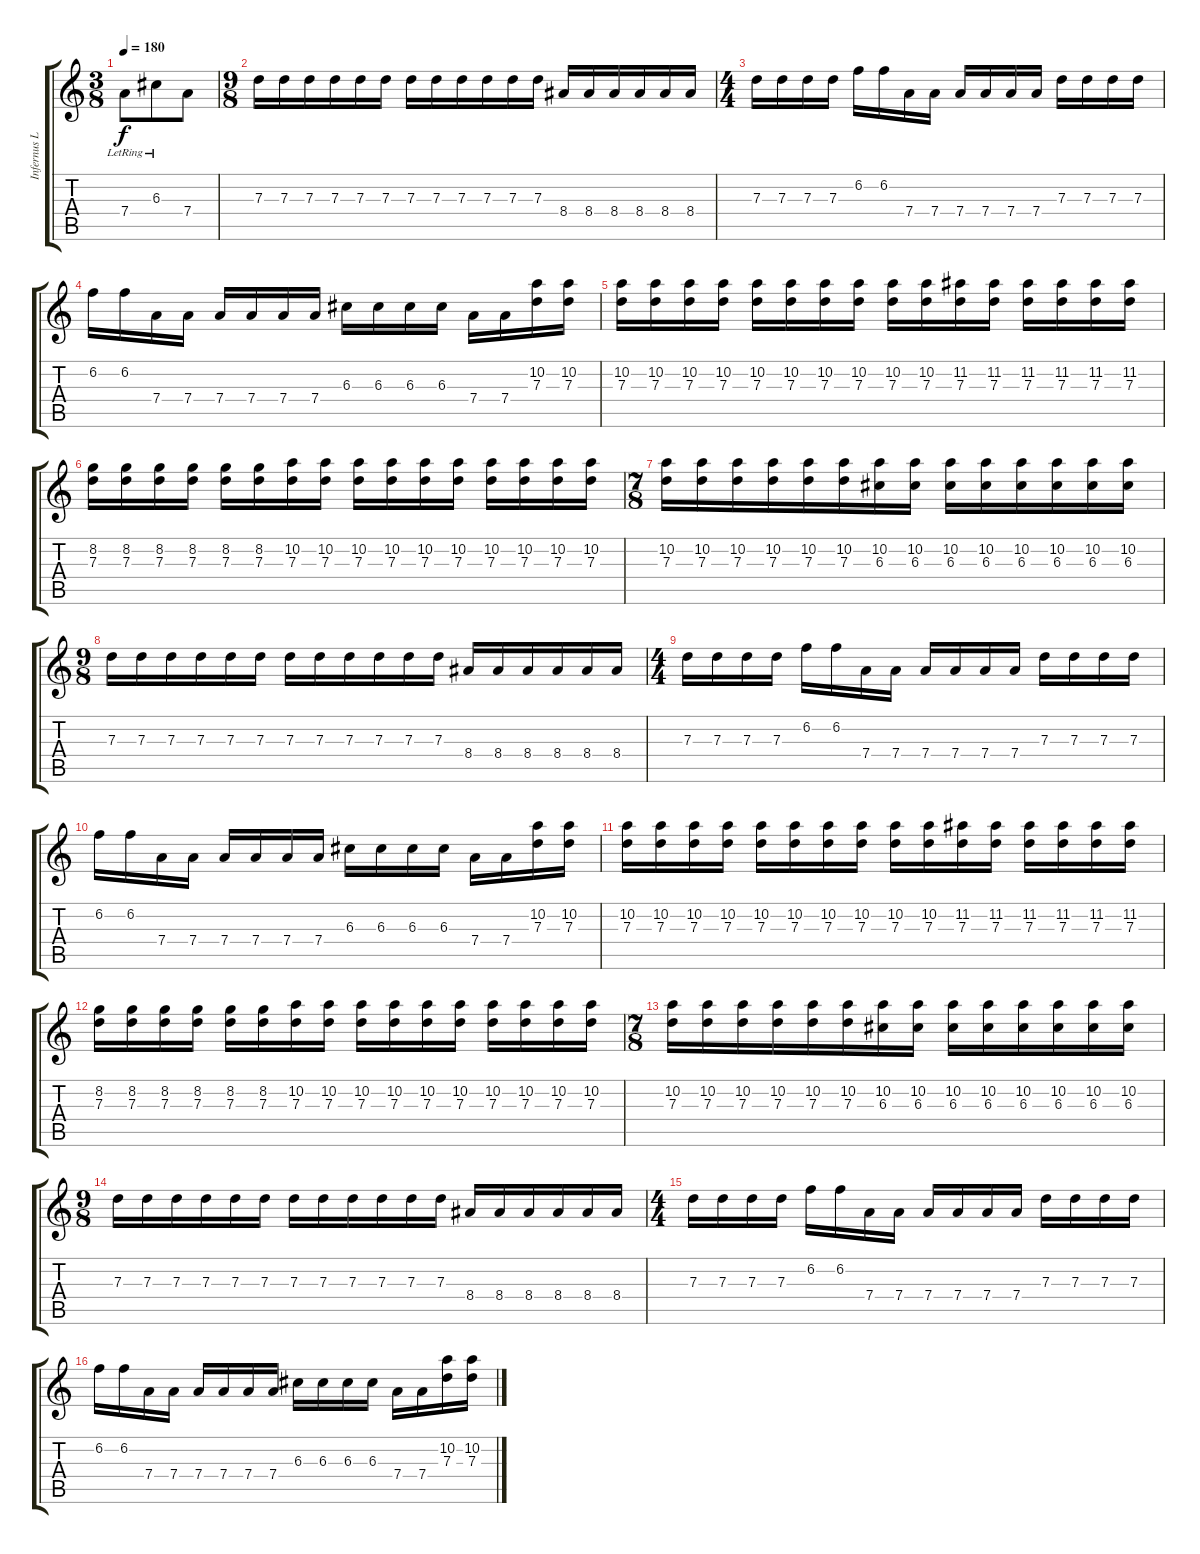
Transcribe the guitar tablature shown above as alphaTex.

\track ("Infernus Lead" "Infernus L") {instrument distortionguitar}
\staff {score tabs}
\tuning (E4 B3 G3 D3 A2 E2) {hide}
\ts (3 8)
\tempo 180
\clef g2
\ks c
7.4{lr}.8{dy f instrument distortionguitar} 6.3{lr}.8 7.4.8 |
\ts (9 8)
7.3.16 7.3.16 7.3.16 7.3.16 7.3.16 7.3.16 7.3.16 7.3.16 7.3.16 7.3.16 7.3.16 7.3.16 8.4.16 8.4.16 8.4.16 8.4.16 8.4.16 8.4.16 |
\ts (4 4)
7.3.16 7.3.16 7.3.16 7.3.16 6.2.16 6.2.16 7.4.16 7.4.16 7.4.16 7.4.16 7.4.16 7.4.16 7.3.16 7.3.16 7.3.16 7.3.16 |
6.2.16 6.2.16 7.4.16 7.4.16 7.4.16 7.4.16 7.4.16 7.4.16 6.3.16 6.3.16 6.3.16 6.3.16 7.4.16 7.4.16 (10.2 7.3).16 (10.2 7.3).16 |
(10.2 7.3).16 (10.2 7.3).16 (10.2 7.3).16 (10.2 7.3).16 (10.2 7.3).16 (10.2 7.3).16 (10.2 7.3).16 (10.2 7.3).16 (10.2 7.3).16 (10.2 7.3).16 (11.2 7.3).16 (11.2 7.3).16 (11.2 7.3).16 (11.2 7.3).16 (11.2 7.3).16 (11.2 7.3).16 |
(8.2 7.3).16 (8.2 7.3).16 (8.2 7.3).16 (8.2 7.3).16 (8.2 7.3).16 (8.2 7.3).16 (10.2 7.3).16 (10.2 7.3).16 (10.2 7.3).16 (10.2 7.3).16 (10.2 7.3).16 (10.2 7.3).16 (10.2 7.3).16 (10.2 7.3).16 (10.2 7.3).16 (10.2 7.3).16 |
\ts (7 8)
(10.2 7.3).16 (10.2 7.3).16 (10.2 7.3).16 (10.2 7.3).16 (10.2 7.3).16 (10.2 7.3).16 (10.2 6.3).16 (10.2 6.3).16 (10.2 6.3).16 (10.2 6.3).16 (10.2 6.3).16 (10.2 6.3).16 (10.2 6.3).16 (10.2 6.3).16 |
\ts (9 8)
7.3.16 7.3.16 7.3.16 7.3.16 7.3.16 7.3.16 7.3.16 7.3.16 7.3.16 7.3.16 7.3.16 7.3.16 8.4.16 8.4.16 8.4.16 8.4.16 8.4.16 8.4.16 |
\ts (4 4)
7.3.16 7.3.16 7.3.16 7.3.16 6.2.16 6.2.16 7.4.16 7.4.16 7.4.16 7.4.16 7.4.16 7.4.16 7.3.16 7.3.16 7.3.16 7.3.16 |
6.2.16 6.2.16 7.4.16 7.4.16 7.4.16 7.4.16 7.4.16 7.4.16 6.3.16 6.3.16 6.3.16 6.3.16 7.4.16 7.4.16 (10.2 7.3).16 (10.2 7.3).16 |
(10.2 7.3).16 (10.2 7.3).16 (10.2 7.3).16 (10.2 7.3).16 (10.2 7.3).16 (10.2 7.3).16 (10.2 7.3).16 (10.2 7.3).16 (10.2 7.3).16 (10.2 7.3).16 (11.2 7.3).16 (11.2 7.3).16 (11.2 7.3).16 (11.2 7.3).16 (11.2 7.3).16 (11.2 7.3).16 |
(8.2 7.3).16 (8.2 7.3).16 (8.2 7.3).16 (8.2 7.3).16 (8.2 7.3).16 (8.2 7.3).16 (10.2 7.3).16 (10.2 7.3).16 (10.2 7.3).16 (10.2 7.3).16 (10.2 7.3).16 (10.2 7.3).16 (10.2 7.3).16 (10.2 7.3).16 (10.2 7.3).16 (10.2 7.3).16 |
\ts (7 8)
(10.2 7.3).16 (10.2 7.3).16 (10.2 7.3).16 (10.2 7.3).16 (10.2 7.3).16 (10.2 7.3).16 (10.2 6.3).16 (10.2 6.3).16 (10.2 6.3).16 (10.2 6.3).16 (10.2 6.3).16 (10.2 6.3).16 (10.2 6.3).16 (10.2 6.3).16 |
\ts (9 8)
7.3.16 7.3.16 7.3.16 7.3.16 7.3.16 7.3.16 7.3.16 7.3.16 7.3.16 7.3.16 7.3.16 7.3.16 8.4.16 8.4.16 8.4.16 8.4.16 8.4.16 8.4.16 |
\ts (4 4)
7.3.16 7.3.16 7.3.16 7.3.16 6.2.16 6.2.16 7.4.16 7.4.16 7.4.16 7.4.16 7.4.16 7.4.16 7.3.16 7.3.16 7.3.16 7.3.16 |
6.2.16 6.2.16 7.4.16 7.4.16 7.4.16 7.4.16 7.4.16 7.4.16 6.3.16 6.3.16 6.3.16 6.3.16 7.4.16 7.4.16 (10.2 7.3).16 (10.2 7.3).16
